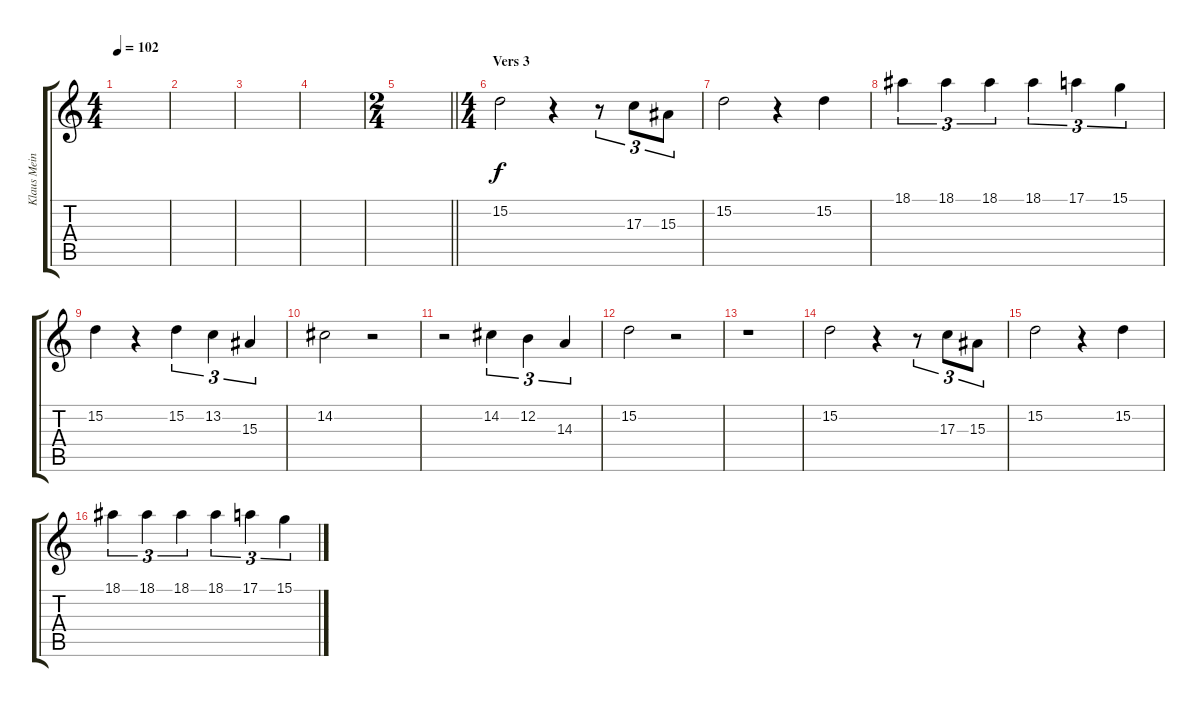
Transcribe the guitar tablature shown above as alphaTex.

\track ("Klaus Meine" "Klaus Mein") {instrument voiceoohs}
\staff {score tabs}
\tuning (E4 B3 G3 D3 A2 E2) {hide}
\ts (4 4)
\tempo 102
\clef g2
\ks c
|
|
|
|
\ts (2 4)
\barLineRight lightlight
|
\ts (4 4)
\section ("" "Vers 3")
15.2.2 r.4 r.8{tu (3 2)} 17.3.8{tu (3 2)} 15.3.8{tu (3 2)} |
15.2.2 r.4 15.2.4 |
18.1.4{tu (3 2)} 18.1.4{tu (3 2)} 18.1.4{tu (3 2)} 18.1.4{tu (3 2)} 17.1.4{tu (3 2)} 15.1.4{tu (3 2)} |
15.2.4 r.4 15.2.4{tu (3 2)} 13.2.4{tu (3 2)} 15.3.4{tu (3 2)} |
14.2.2 r.2 |
r.2 14.2.4{tu (3 2)} 12.2.4{tu (3 2)} 14.3.4{tu (3 2)} |
15.2.2 r.2 |
r.1 |
15.2.2 r.4 r.8{tu (3 2)} 17.3.8{tu (3 2)} 15.3.8{tu (3 2)} |
15.2.2 r.4 15.2.4 |
18.1.4{tu (3 2)} 18.1.4{tu (3 2)} 18.1.4{tu (3 2)} 18.1.4{tu (3 2)} 17.1.4{tu (3 2)} 15.1.4{tu (3 2)}
